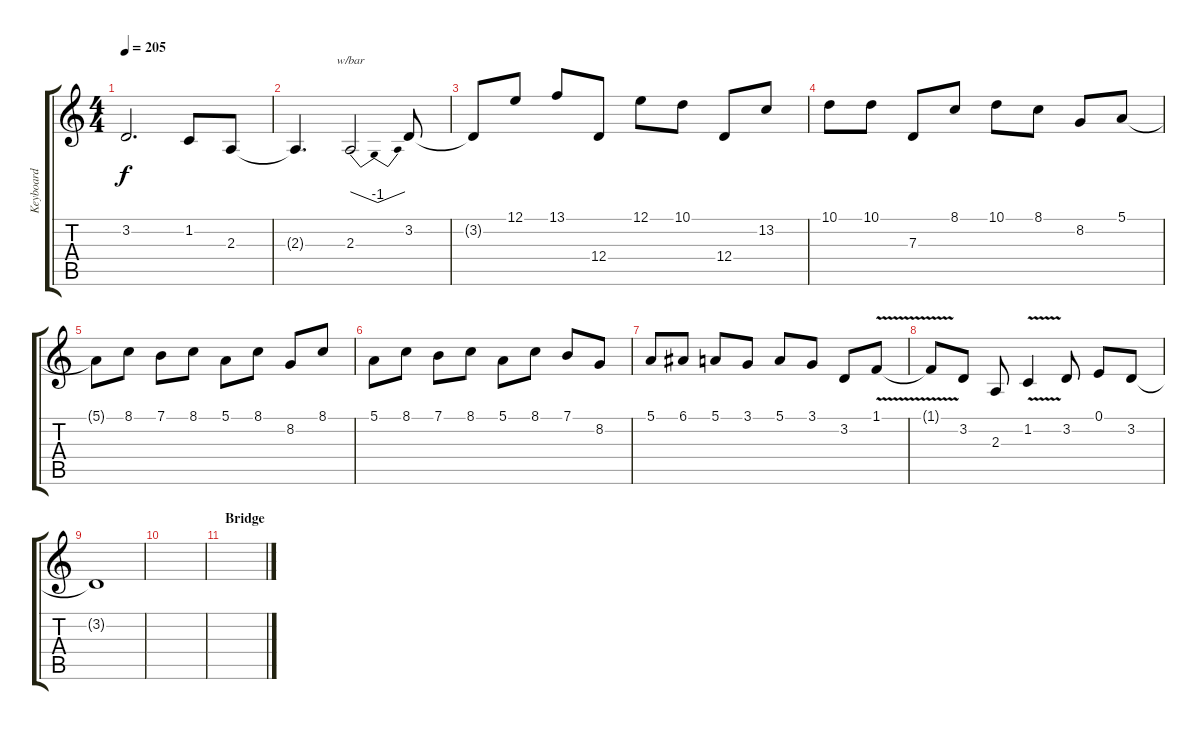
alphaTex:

\track ("Keyboard" "Keyboard") {instrument lead1square}
\staff {score tabs}
\tuning (E4 B3 G3 D3 G2 D2) {hide}
\ts (4 4)
\tempo 205
\clef g2
\ks c
3.2{t}.2{d dy f} 1.2.8 2.3.8 |
2.3{t}.4{d} 2.3.2{tbe (dip default 0 0 30 -4 60 0)} 3.2.8 |
3.2{t}.8 12.1.8 13.1.8 12.4.8 12.1.8 10.1.8 12.4.8 13.2.8 |
10.1.8 10.1.8 7.3.8 8.1.8 10.1.8 8.1.8 8.2.8 5.1.8 |
5.1{t}.8 8.1.8 7.1.8 8.1.8 5.1.8 8.1.8 8.2.8 8.1.8 |
5.1.8 8.1.8 7.1.8 8.1.8 5.1.8 8.1.8 7.1.8 8.2.8 |
5.1.8 6.1.8 5.1.8 3.1.8 5.1.8 3.1.8 3.2.8 1.1{v}.8 |
1.1{t}.8 3.2.8 2.3.8 1.2{v}.4 3.2.8 0.1.8 3.2.8 |
3.2{t}.1 |
|
\section ("" "Bridge")
